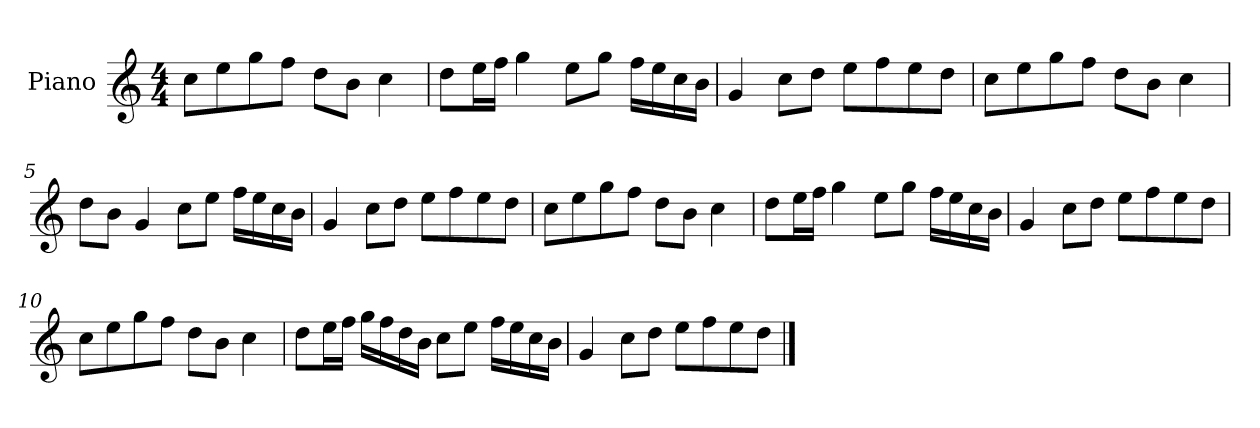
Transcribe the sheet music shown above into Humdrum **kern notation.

**kern
*part1
*staff1
*I"Piano
*I'P-no
*clefG2
*k[]
*M4/4
*MM90
=1
8cc\L
8ee\
8gg\
8ff\J
8dd\L
8b\J
4cc\
=2
8dd\L
16ee\L
16ff\JJ
4gg\
8ee\L
8gg\J
16ff\LL
16ee\
16cc\
16b\JJ
=3
4g/
8cc\L
8dd\J
8ee\L
8ff\
8ee\
8dd\J
=4
8cc\L
8ee\
8gg\
8ff\J
8dd\L
8b\J
4cc\
=5
8dd\L
8b\J
4g/
8cc\L
8ee\J
16ff\LL
16ee\
16cc\
16b\JJ
!!LO:LB:g=z
=6
4g/
8cc\L
8dd\J
8ee\L
8ff\
8ee\
8dd\J
=7
8cc\L
8ee\
8gg\
8ff\J
8dd\L
8b\J
4cc\
=8
8dd\L
16ee\L
16ff\JJ
4gg\
8ee\L
8gg\J
16ff\LL
16ee\
16cc\
16b\JJ
=9
4g/
8cc\L
8dd\J
8ee\L
8ff\
8ee\
8dd\J
=10
8cc\L
8ee\
8gg\
8ff\J
8dd\L
8b\J
4cc\
!!LO:LB:g=z
=11
8dd\L
16ee\L
16ff\JJ
16gg\LL
16ff\
16dd\
16b\JJ
8cc\L
8ee\J
16ff\LL
16ee\
16cc\
16b\JJ
=12
4g/
8cc\L
8dd\J
8ee\L
8ff\
8ee\
8dd\J
==
*-
